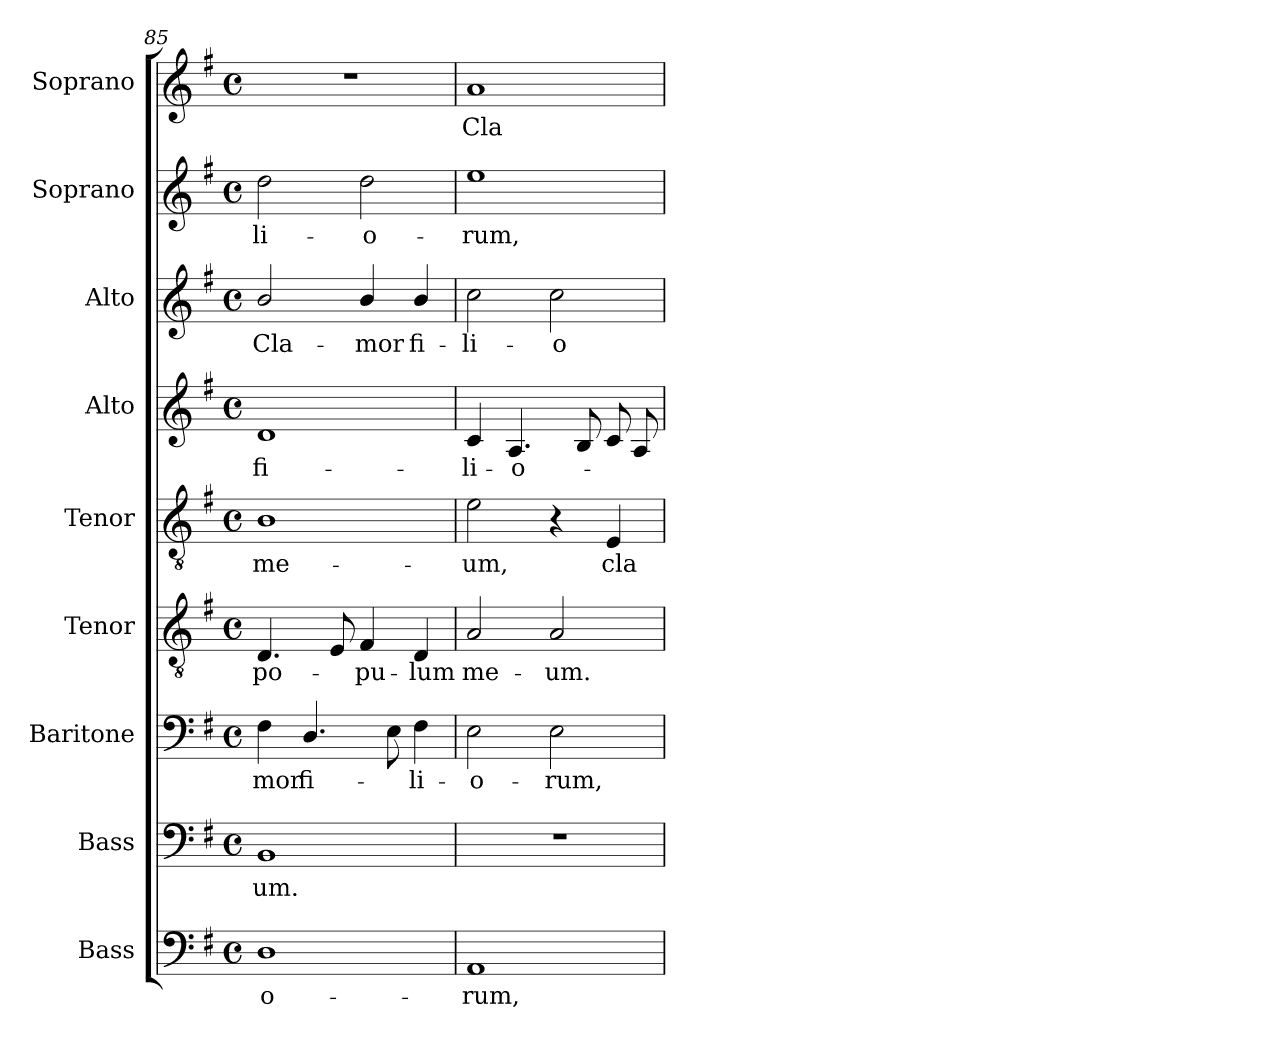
**kern	**text	**kern	**text	**kern	**text	**kern	**text	**kern	**text	**kern	**text	**kern	**text	**kern	**text	**kern	**text
*part9	*part9	*part8	*part8	*part7	*part7	*part6	*part6	*part5	*part5	*part4	*part4	*part3	*part3	*part2	*part2	*part1	*part1
*staff9	*staff9	*staff8	*staff8	*staff7	*staff7	*staff6	*staff6	*staff5	*staff5	*staff4	*staff4	*staff3	*staff3	*staff2	*staff2	*staff1	*staff1
*I"Bass	*	*I"Bass	*	*I"Baritone	*	*I"Tenor	*	*I"Tenor	*	*I"Alto	*	*I"Alto	*	*I"Soprano	*	*I"Soprano	*
*I'B.	*	*I'B.	*	*I'Bar.	*	*I'T.	*	*I'T.	*	*I'A.	*	*I'A.	*	*I'S.	*	*I'S.	*
!!LO:LB:g=z
*clefF4	*	*clefF4	*	*clefF4	*	*clefGv2	*	*clefGv2	*	*clefG2	*	*clefG2	*	*clefG2	*	*clefG2	*
*	*	*	*	*	*	*ITrd7c12	*	*ITrd7c12	*	*	*	*	*	*	*	*	*
*k[f#]	*	*k[f#]	*	*k[f#]	*	*k[f#]	*	*k[f#]	*	*k[f#]	*	*k[f#]	*	*k[f#]	*	*k[f#]	*
*G:	*	*G:	*	*G:	*	*G:	*	*G:	*	*G:	*	*G:	*	*G:	*	*G:	*
*M4/4	*	*M4/4	*	*M4/4	*	*M4/4	*	*M4/4	*	*M4/4	*	*M4/4	*	*M4/4	*	*M4/4	*
*met(c)	*	*met(c)	*	*met(c)	*	*met(c)	*	*met(c)	*	*met(c)	*	*met(c)	*	*met(c)	*	*met(c)	*
=85	=85	=85	=85	=85	=85	=85	=85	=85	=85	=85	=85	=85	=85	=85	=85	=85	=85
!	!LO:LY:b:color=#000000	!	!	!	!	!	!	!	!	!	!	!	!	!	!	!	!
!	!	!	!LO:LY:b:color=#000000	!	!	!	!	!	!	!	!	!	!	!	!	!	!
!	!	!	!	!	!LO:LY:b:color=#000000	!	!	!	!	!	!	!	!	!	!	!	!
!	!	!	!	!	!	!	!LO:LY:b:color=#000000	!	!	!	!	!	!	!	!	!	!
!	!	!	!	!	!	!	!	!	!LO:LY:b:color=#000000	!	!	!	!	!	!	!	!
!	!	!	!	!	!	!	!	!	!	!	!LO:LY:b:color=#000000	!	!	!	!	!	!
!	!	!	!	!	!	!	!	!	!	!	!	!	!LO:LY:b:color=#000000	!	!	!	!
!	!	!	!	!	!	!	!	!	!	!	!	!	!	!	!LO:LY:b:color=#000000	!	!
1Di	-o-	1BBi	-um.	4F#i\	-mor	4.DDi/	po-	1BBi	me-	1di	fi-	2bi/	Cla-	2ddi\	-li-	1r	.
!	!	!	!	!	!LO:LY:b:color=#000000	!	!	!	!	!	!	!	!	!	!	!	!
.	.	.	.	4.Di/	fi-	.	.	.	.	.	.	.	.	.	.	.	.
.	.	.	.	.	.	8EEi/	.	.	.	.	.	.	.	.	.	.	.
!	!	!	!	!	!	!	!LO:LY:b:color=#000000	!	!	!	!	!	!	!	!	!	!
!	!	!	!	!	!	!	!	!	!	!	!	!	!LO:LY:b:color=#000000	!	!	!	!
!	!	!	!	!	!	!	!	!	!	!	!	!	!	!	!LO:LY:b:color=#000000	!	!
.	.	.	.	.	.	4FF#i/	-pu-	.	.	.	.	4bi/	-mor	2ddi\	-o-	.	.
.	.	.	.	8Ei\	.	.	.	.	.	.	.	.	.	.	.	.	.
!	!	!	!	!	!LO:LY:b:color=#000000	!	!	!	!	!	!	!	!	!	!	!	!
!	!	!	!	!	!	!	!LO:LY:b:color=#000000	!	!	!	!	!	!	!	!	!	!
!	!	!	!	!	!	!	!	!	!	!	!	!	!LO:LY:b:color=#000000	!	!	!	!
.	.	.	.	4F#i\	-li-	4DDi/	-lum	.	.	.	.	4bi/	fi-	.	.	.	.
=86	=86	=86	=86	=86	=86	=86	=86	=86	=86	=86	=86	=86	=86	=86	=86	=86	=86
!	!LO:LY:b:color=#000000	!	!	!	!	!	!	!	!	!	!	!	!	!	!	!	!
!	!	!	!	!	!LO:LY:b:color=#000000	!	!	!	!	!	!	!	!	!	!	!	!
!	!	!	!	!	!	!	!LO:LY:b:color=#000000	!	!	!	!	!	!	!	!	!	!
!	!	!	!	!	!	!	!	!	!LO:LY:b:color=#000000	!	!	!	!	!	!	!	!
!	!	!	!	!	!	!	!	!	!	!	!LO:LY:b:color=#000000	!	!	!	!	!	!
!	!	!	!	!	!	!	!	!	!	!	!	!	!LO:LY:b:color=#000000	!	!	!	!
!	!	!	!	!	!	!	!	!	!	!	!	!	!	!	!LO:LY:b:color=#000000	!	!
!	!	!	!	!	!	!	!	!	!	!	!	!	!	!	!	!	!LO:LY:b:color=#000000
1AAi	-rum,	1r	.	2Ei\	-o-	2AAi/	me-	2Ei\	-um,	4ci/	-li-	2cci\	-li-	1eei	-rum,	1ai	Cla-
!	!	!	!	!	!	!	!	!	!	!	!LO:LY:b:color=#000000	!	!	!	!	!	!
.	.	.	.	.	.	.	.	.	.	4.Ai/	-o-	.	.	.	.	.	.
!	!	!	!	!	!LO:LY:b:color=#000000	!	!	!	!	!	!	!	!	!	!	!	!
!	!	!	!	!	!	!	!LO:LY:b:color=#000000	!	!	!	!	!	!	!	!	!	!
!	!	!	!	!	!	!	!	!	!	!	!	!	!LO:LY:b:color=#000000	!	!	!	!
.	.	.	.	2Ei\	-rum,	2AAi/	-um.	4r	.	.	.	2cci\	-o-	.	.	.	.
.	.	.	.	.	.	.	.	.	.	8Bi/	.	.	.	.	.	.	.
!	!	!	!	!	!	!	!	!	!LO:LY:b:color=#000000	!	!	!	!	!	!	!	!
.	.	.	.	.	.	.	.	4EEi/	cla-	8ci/	.	.	.	.	.	.	.
.	.	.	.	.	.	.	.	.	.	8Ai/	.	.	.	.	.	.	.
=	=	=	=	=	=	=	=	=	=	=	=	=	=	=	=	=	=
*-	*-	*-	*-	*-	*-	*-	*-	*-	*-	*-	*-	*-	*-	*-	*-	*-	*-
